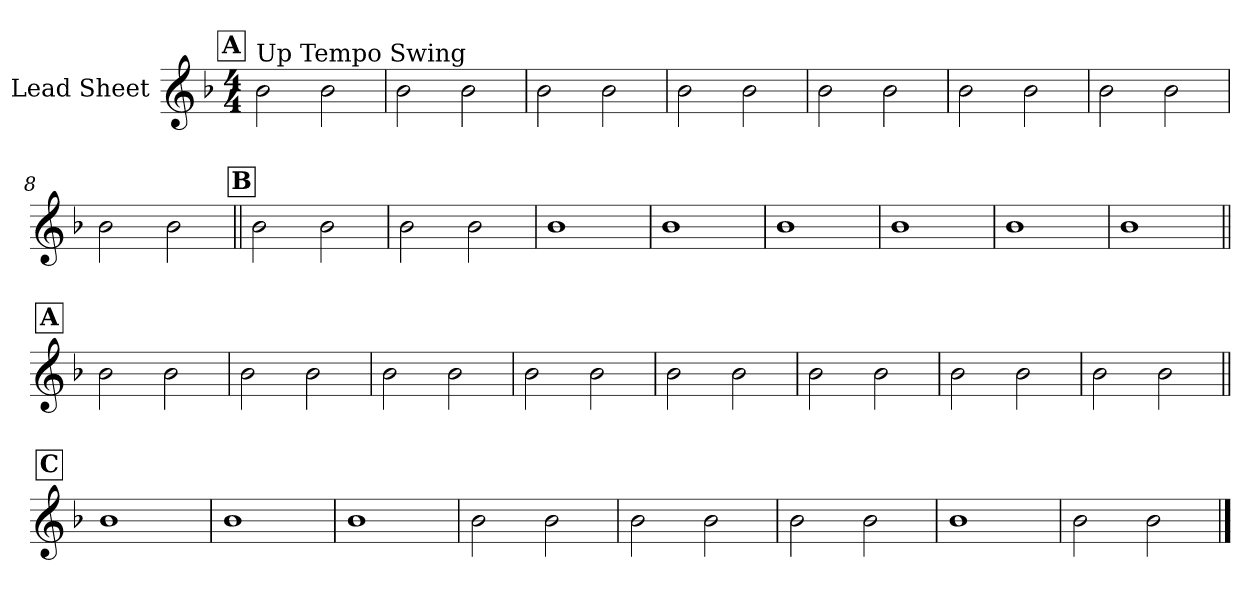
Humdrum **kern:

**kern
*part1
*staff1
*I"Lead Sheet
*clefG2
*k[b-]
*F:
*M4/4
!!LO:REH:place=s1:a:fs=14:t=A
=1
!LO:TX:a:t=Up Tempo Swing
2b-\
2b-\
=2
2b-\
2b-\
=3
2b-\
2b-\
=4
2b-\
2b-\
!!LO:LB:g=z
=5
2b-\
2b-\
=6
2b-\
2b-\
=7
2b-\
2b-\
=8
2b-\
2b-\
!!LO:LB:g=z
!!LO:REH:place=s1:a:fs=14:t=B
=9||
2b-\
2b-\
=10
2b-\
2b-\
=11
1b-
=12
1b-
!!LO:LB:g=z
=13
1b-
=14
1b-
=15
1b-
=16
1b-
!!LO:LB:g=z
!!LO:REH:place=s1:a:fs=14:t=A
=17||
2b-\
2b-\
=18
2b-\
2b-\
=19
2b-\
2b-\
=20
2b-\
2b-\
!!LO:LB:g=z
=21
2b-\
2b-\
=22
2b-\
2b-\
=23
2b-\
2b-\
=24
2b-\
2b-\
!!LO:LB:g=z
!!LO:REH:place=s1:a:fs=14:t=C
=25||
1b-
=26
1b-
=27
1b-
=28
2b-\
2b-\
!!LO:LB:g=z
=29
2b-\
2b-\
=30
2b-\
2b-\
=31
1b-
=32
2b-\
2b-\
==
*-
